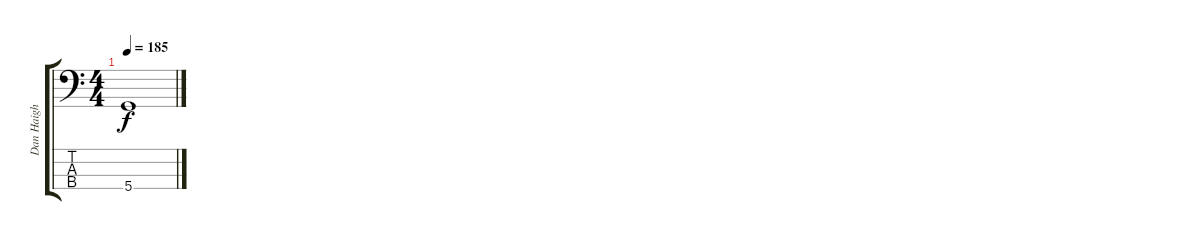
\track ("Dan Haigh" "Dan Haigh") {instrument electricbasspick}
\staff {score tabs}
\tuning (G2 D2 A1 D1) {hide}
\ts (4 4)
\tempo 185
\clef f4
\ks c
5.4{t}.1{dy f}
